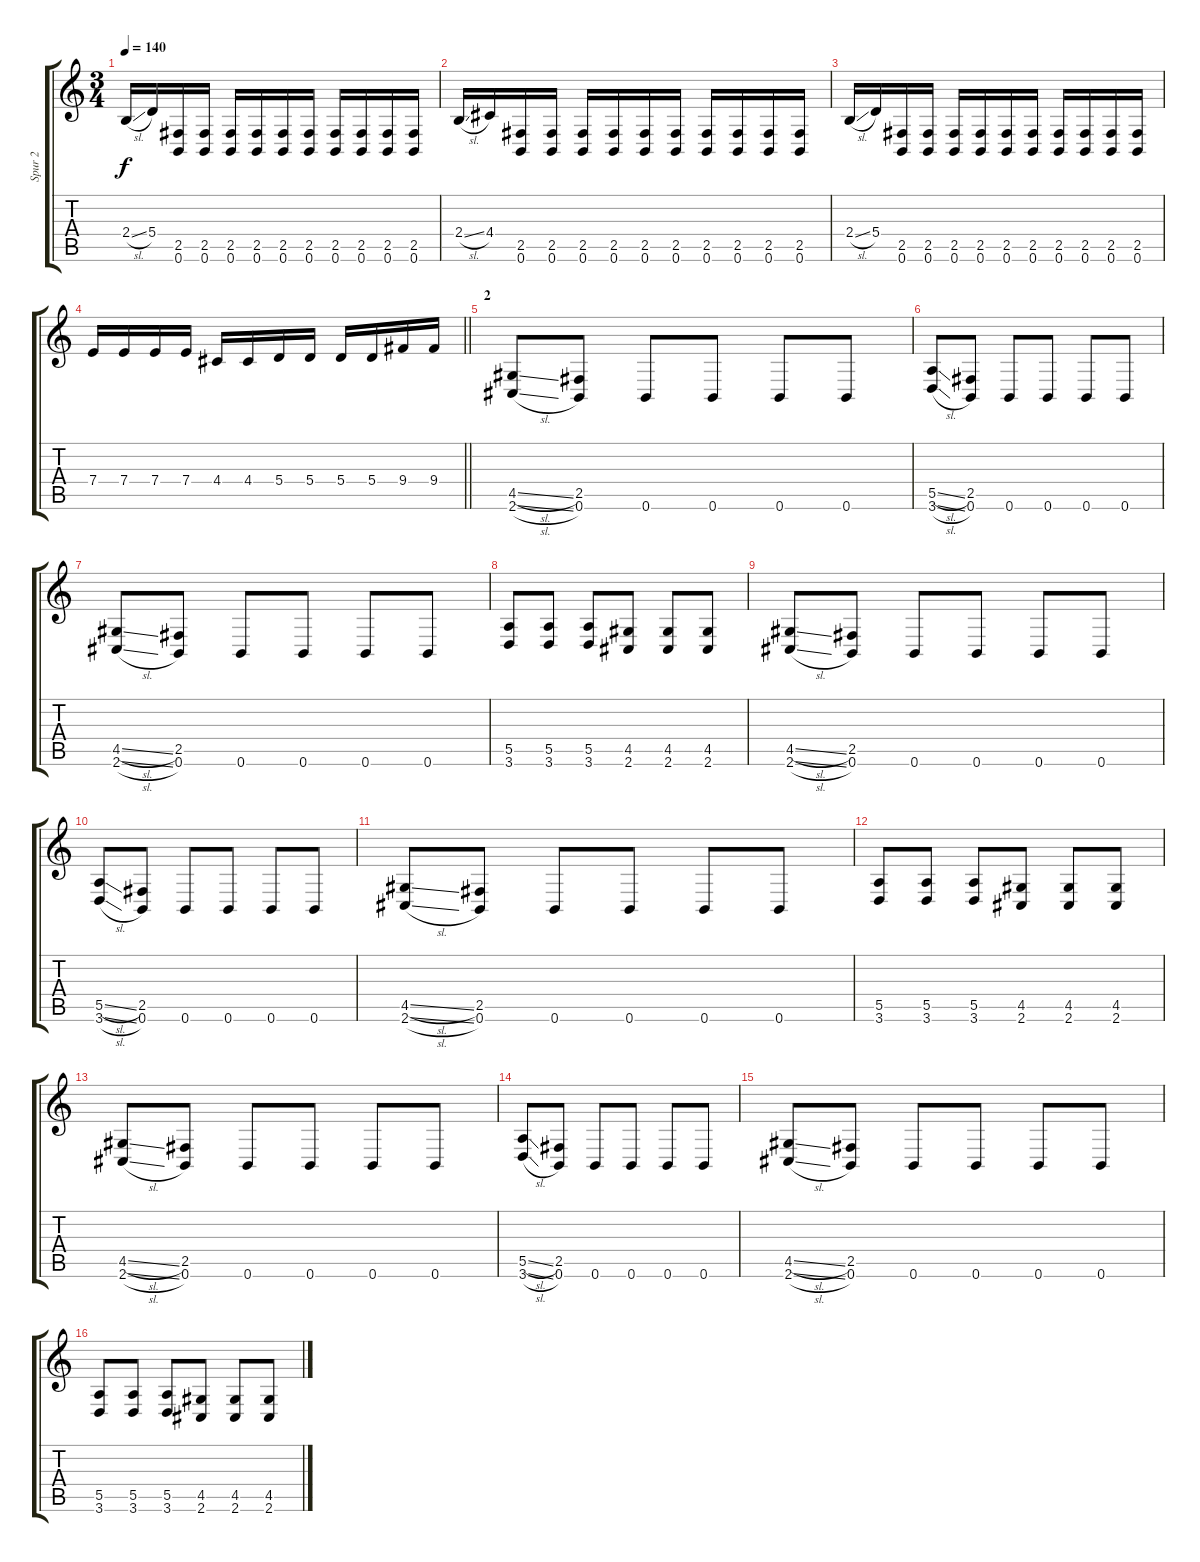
\track ("Spur 2" "Spur 2") {instrument distortionguitar}
\staff {score tabs}
\tuning (B3 Gb3 D3 A2 E2 B1) {hide}
\ts (3 4)
\tempo 140
\clef g2
\ks c
2.4{sl}.16{dy f} 5.4.16 (2.5 0.6).16 (2.5 0.6).16 (2.5 0.6).16 (2.5 0.6).16 (2.5 0.6).16 (2.5 0.6).16 (2.5 0.6).16 (2.5 0.6).16 (2.5 0.6).16 (2.5 0.6).16 |
2.4{sl}.16 4.4.16 (2.5 0.6).16 (2.5 0.6).16 (2.5 0.6).16 (2.5 0.6).16 (2.5 0.6).16 (2.5 0.6).16 (2.5 0.6).16 (2.5 0.6).16 (2.5 0.6).16 (2.5 0.6).16 |
2.4{sl}.16 5.4.16 (2.5 0.6).16 (2.5 0.6).16 (2.5 0.6).16 (2.5 0.6).16 (2.5 0.6).16 (2.5 0.6).16 (2.5 0.6).16 (2.5 0.6).16 (2.5 0.6).16 (2.5 0.6).16 |
\barLineRight lightlight
7.4.16 7.4.16 7.4.16 7.4.16 4.4.16 4.4.16 5.4.16 5.4.16 5.4.16 5.4.16 9.4.16 9.4.16 |
\section ("" "2")
(4.5{sl} 2.6{sl}).8{volume 12} (2.5 0.6).8 0.6.8 0.6.8 0.6.8 0.6.8 |
(5.5{sl} 3.6{sl}).8 (2.5 0.6).8 0.6.8 0.6.8 0.6.8 0.6.8 |
(4.5{sl} 2.6{sl}).8 (2.5 0.6).8 0.6.8 0.6.8 0.6.8 0.6.8 |
(5.5 3.6).8 (5.5 3.6).8 (5.5 3.6).8 (4.5 2.6).8 (4.5 2.6).8 (4.5 2.6).8 |
(4.5{sl} 2.6{sl}).8 (2.5 0.6).8 0.6.8 0.6.8 0.6.8 0.6.8 |
(5.5{sl} 3.6{sl}).8 (2.5 0.6).8 0.6.8 0.6.8 0.6.8 0.6.8 |
(4.5{sl} 2.6{sl}).8 (2.5 0.6).8 0.6.8 0.6.8 0.6.8 0.6.8 |
(5.5 3.6).8 (5.5 3.6).8 (5.5 3.6).8 (4.5 2.6).8 (4.5 2.6).8 (4.5 2.6).8 |
(4.5{sl} 2.6{sl}).8 (2.5 0.6).8 0.6.8 0.6.8 0.6.8 0.6.8 |
(5.5{sl} 3.6{sl}).8 (2.5 0.6).8 0.6.8 0.6.8 0.6.8 0.6.8 |
(4.5{sl} 2.6{sl}).8 (2.5 0.6).8 0.6.8 0.6.8 0.6.8 0.6.8 |
(5.5 3.6).8 (5.5 3.6).8 (5.5 3.6).8 (4.5 2.6).8 (4.5 2.6).8 (4.5 2.6).8
